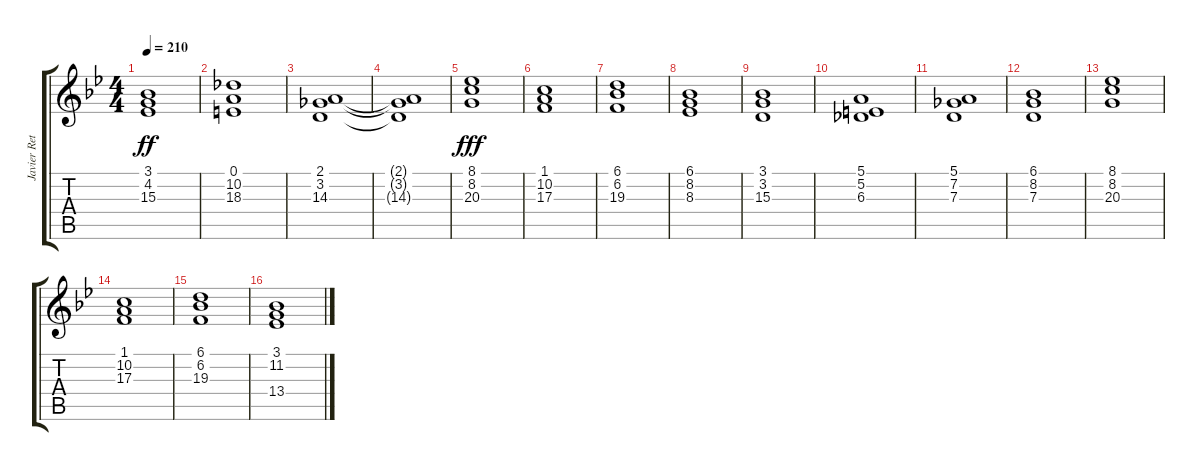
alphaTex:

\track ("Javier Retamozo" "Javier Ret") {instrument stringensemble1}
\staff {score tabs}
\tuning (E4 B3 G3 D3 A2 E2) {hide}
\ts (4 4)
\tempo 210
\clef g2
\ks gminor
(3.1 4.2 15.3).1{dy ff} |
(0.1 10.2 18.3).1 |
(2.1 3.2 14.3).1 |
(2.1{t} 3.2{t} 14.3{t}).1 |
(8.1 8.2 20.3).1{dy fff volume 16} |
(1.1 10.2 17.3).1 |
(6.1 6.2 19.3).1 |
(6.1 8.2 8.3).1 |
(3.1 3.2 15.3).1 |
(5.1 5.2 6.3).1 |
(5.1 7.2 7.3).1 |
(6.1 8.2 7.3).1 |
(8.1 8.2 20.3).1 |
(1.1 10.2 17.3).1 |
(6.1 6.2 19.3).1 |
(3.1 11.2 13.4).1
